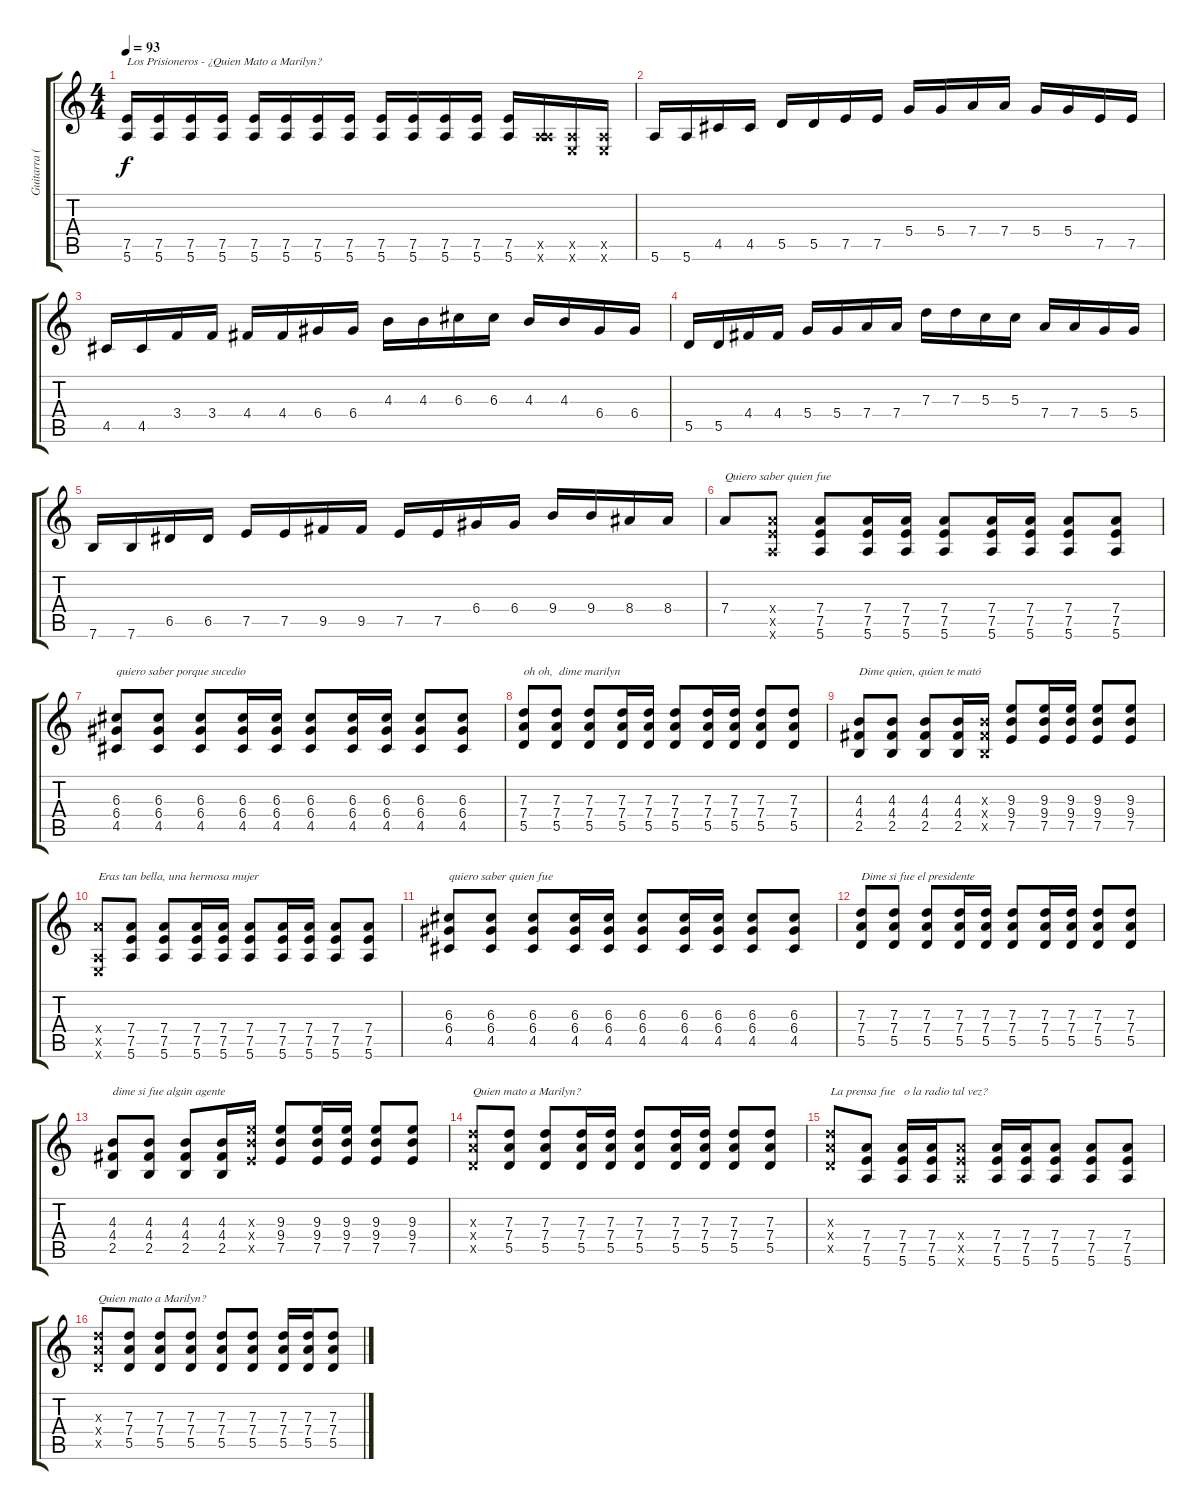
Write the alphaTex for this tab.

\track ("Guitarra (Claudio Narea)" "Guitarra (") {instrument overdrivenguitar}
\staff {score tabs}
\tuning (E4 B3 G3 D3 A2 E2) {hide}
\ts (4 4)
\tempo 93
\clef g2
\ks c
(7.5 5.6).16{txt "Los Prisioneros - ¿Quien Mato a Marilyn?" dy f instrument overdrivenguitar} (7.5 5.6).16 (7.5 5.6).16 (7.5 5.6).16 (7.5 5.6).16 (7.5 5.6).16 (7.5 5.6).16 (7.5 5.6).16 (7.5 5.6).16 (7.5 5.6).16 (7.5 5.6).16 (7.5 5.6).16 (7.5 5.6).16 (0.5{x} 5.6{x}).16 (0.5{x} 0.6{x}).16 (0.5{x} 0.6{x}).16 |
5.6.16 5.6.16 4.5.16 4.5.16 5.5.16 5.5.16 7.5.16 7.5.16 5.4.16 5.4.16 7.4.16 7.4.16 5.4.16 5.4.16 7.5.16 7.5.16 |
4.5.16 4.5.16 3.4.16 3.4.16 4.4.16 4.4.16 6.4.16 6.4.16 4.3.16 4.3.16 6.3.16 6.3.16 4.3.16 4.3.16 6.4.16 6.4.16 |
5.5.16 5.5.16 4.4.16 4.4.16 5.4.16 5.4.16 7.4.16 7.4.16 7.3.16 7.3.16 5.3.16 5.3.16 7.4.16 7.4.16 5.4.16 5.4.16 |
7.6.16 7.6.16 6.5.16 6.5.16 7.5.16 7.5.16 9.5.16 9.5.16 7.5.16 7.5.16 6.4.16 6.4.16 9.4.16 9.4.16 8.4.16 8.4.16 |
7.4.8{txt "Quiero saber quien fue"} (7.4{x} 7.5{x} 5.6{x}).8 (7.4 7.5 5.6).8 (7.4 7.5 5.6).16 (7.4 7.5 5.6).16 (7.4 7.5 5.6).8 (7.4 7.5 5.6).16 (7.4 7.5 5.6).16 (7.4 7.5 5.6).8 (7.4 7.5 5.6).8 |
(6.3 6.4 4.5).8{txt "quiero saber porque sucedio"} (6.3 6.4 4.5).8 (6.3 6.4 4.5).8 (6.3 6.4 4.5).16 (6.3 6.4 4.5).16 (6.3 6.4 4.5).8 (6.3 6.4 4.5).16 (6.3 6.4 4.5).16 (6.3 6.4 4.5).8 (6.3 6.4 4.5).8 |
(7.3 7.4 5.5).8{txt "oh oh,  dime marilyn"} (7.3 7.4 5.5).8 (7.3 7.4 5.5).8 (7.3 7.4 5.5).16 (7.3 7.4 5.5).16 (7.3 7.4 5.5).8 (7.3 7.4 5.5).16 (7.3 7.4 5.5).16 (7.3 7.4 5.5).8 (7.3 7.4 5.5).8 |
(4.3 4.4 2.5).8{txt "Dime quien, quien te mató"} (4.3 4.4 2.5).8 (4.3 4.4 2.5).8 (4.3 4.4 2.5).16 (4.3{x} 4.4{x} 2.5{x}).16 (9.3 9.4 7.5).8 (9.3 9.4 7.5).16 (9.3 9.4 7.5).16 (9.3 9.4 7.5).8 (9.3 9.4 7.5).8 |
(7.4{x} 0.5{x} 0.6{x}).8{txt "Eras tan bella, una hermosa mujer"} (7.4 7.5 5.6).8 (7.4 7.5 5.6).8 (7.4 7.5 5.6).16 (7.4 7.5 5.6).16 (7.4 7.5 5.6).8 (7.4 7.5 5.6).16 (7.4 7.5 5.6).16 (7.4 7.5 5.6).8 (7.4 7.5 5.6).8 |
(6.3 6.4 4.5).8{txt "quiero saber quien fue"} (6.3 6.4 4.5).8 (6.3 6.4 4.5).8 (6.3 6.4 4.5).16 (6.3 6.4 4.5).16 (6.3 6.4 4.5).8 (6.3 6.4 4.5).16 (6.3 6.4 4.5).16 (6.3 6.4 4.5).8 (6.3 6.4 4.5).8 |
(7.3 7.4 5.5).8{txt "Dime si fue el presidente"} (7.3 7.4 5.5).8 (7.3 7.4 5.5).8 (7.3 7.4 5.5).16 (7.3 7.4 5.5).16 (7.3 7.4 5.5).8 (7.3 7.4 5.5).16 (7.3 7.4 5.5).16 (7.3 7.4 5.5).8 (7.3 7.4 5.5).8 |
(4.3 4.4 2.5).8{txt "dime si fue algún agente"} (4.3 4.4 2.5).8 (4.3 4.4 2.5).8 (4.3 4.4 2.5).16 (9.3{x} 9.4{x} 7.5{x}).16 (9.3 9.4 7.5).8 (9.3 9.4 7.5).16 (9.3 9.4 7.5).16 (9.3 9.4 7.5).8 (9.3 9.4 7.5).8 |
(7.3{x} 7.4{x} 5.5{x}).8{txt "Quien mato a Marilyn?"} (7.3 7.4 5.5).8 (7.3 7.4 5.5).8 (7.3 7.4 5.5).16 (7.3 7.4 5.5).16 (7.3 7.4 5.5).8 (7.3 7.4 5.5).16 (7.3 7.4 5.5).16 (7.3 7.4 5.5).8 (7.3 7.4 5.5).8 |
(7.3{x} 7.4{x} 5.5{x}).8{txt "La prensa fue   o la radio tal vez?"} (7.4 7.5 5.6).8 (7.4 7.5 5.6).16 (7.4 7.5 5.6).16 (7.4{x} 7.5{x} 5.6{x}).8 (7.4 7.5 5.6).16 (7.4 7.5 5.6).16 (7.4 7.5 5.6).8 (7.4 7.5 5.6).8 (7.4 7.5 5.6).8 |
(7.3{x} 7.4{x} 5.5{x}).8{txt "Quien mato a Marilyn?"} (7.3 7.4 5.5).8 (7.3 7.4 5.5).8 (7.3 7.4 5.5).8 (7.3 7.4 5.5).8 (7.3 7.4 5.5).8 (7.3 7.4 5.5).16 (7.3 7.4 5.5).16 (7.3 7.4 5.5).8
